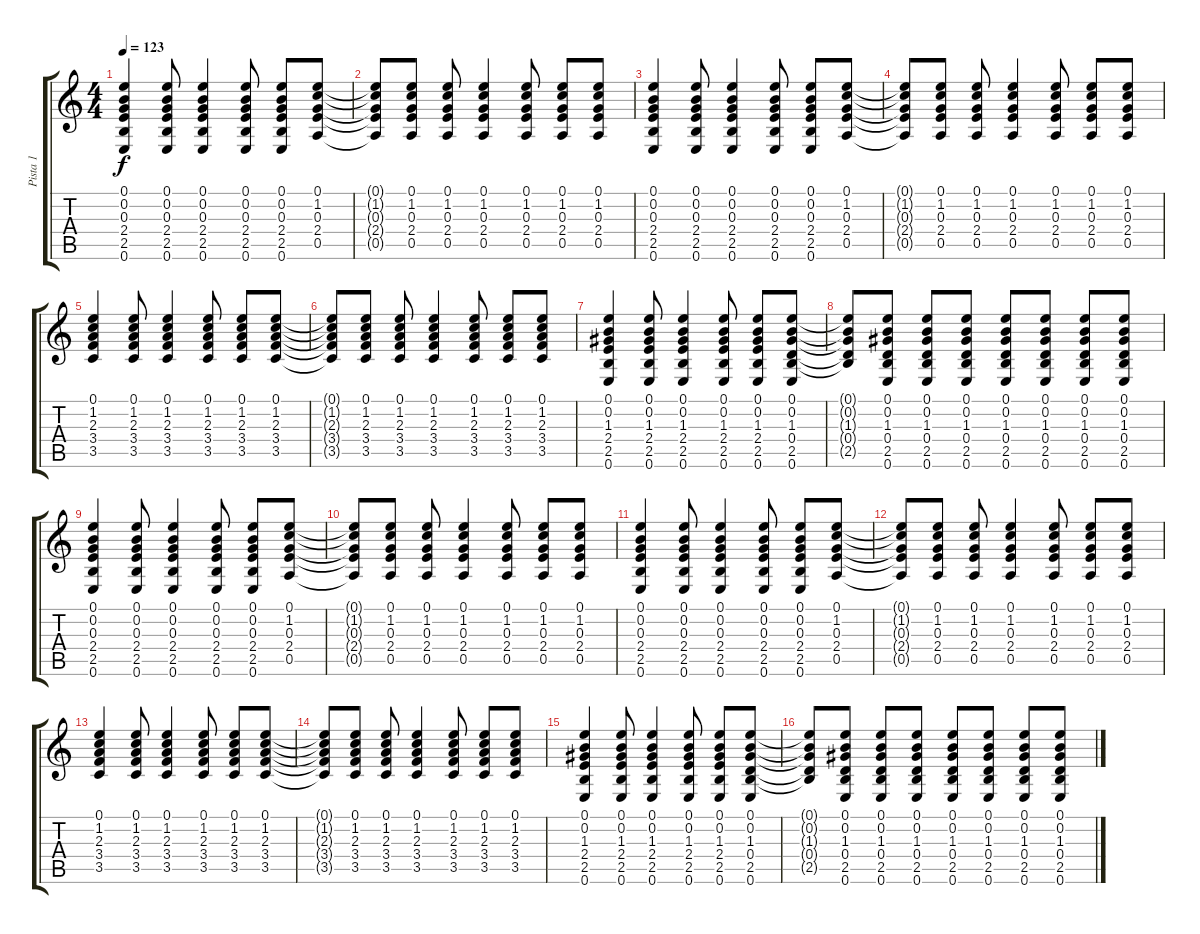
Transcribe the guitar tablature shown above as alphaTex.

\track ("Pista 1" "Pista 1") {instrument acousticguitarsteel}
\staff {score tabs}
\tuning (E4 B3 G3 D3 A2 E2) {hide}
\ts (4 4)
\tempo 123
\clef g2
\ks c
(0.1 0.2 0.3 2.4 2.5 0.6).4{dy f} (0.1 0.2 0.3 2.4 2.5 0.6).8 (0.1 0.2 0.3 2.4 2.5 0.6).4 (0.1 0.2 0.3 2.4 2.5 0.6).8 (0.1 0.2 0.3 2.4 2.5 0.6).8 (0.1 1.2 0.3 2.4 0.5).8 |
(0.1{t} 1.2{t} 0.3{t} 2.4{t} 0.5{t}).8 (0.1 1.2 0.3 2.4 0.5).8 (0.1 1.2 0.3 2.4 0.5).8 (0.1 1.2 0.3 2.4 0.5).4 (0.1 1.2 0.3 2.4 0.5).8 (0.1 1.2 0.3 2.4 0.5).8 (0.1 1.2 0.3 2.4 0.5).8 |
(0.1 0.2 0.3 2.4 2.5 0.6).4 (0.1 0.2 0.3 2.4 2.5 0.6).8 (0.1 0.2 0.3 2.4 2.5 0.6).4 (0.1 0.2 0.3 2.4 2.5 0.6).8 (0.1 0.2 0.3 2.4 2.5 0.6).8 (0.1 1.2 0.3 2.4 0.5).8 |
(0.1{t} 1.2{t} 0.3{t} 2.4{t} 0.5{t}).8 (0.1 1.2 0.3 2.4 0.5).8 (0.1 1.2 0.3 2.4 0.5).8 (0.1 1.2 0.3 2.4 0.5).4 (0.1 1.2 0.3 2.4 0.5).8 (0.1 1.2 0.3 2.4 0.5).8 (0.1 1.2 0.3 2.4 0.5).8 |
(0.1 1.2 2.3 3.4 3.5).4 (0.1 1.2 2.3 3.4 3.5).8 (0.1 1.2 2.3 3.4 3.5).4 (0.1 1.2 2.3 3.4 3.5).8 (0.1 1.2 2.3 3.4 3.5).8 (0.1 1.2 2.3 3.4 3.5).8 |
(0.1{t} 1.2{t} 2.3{t} 3.4{t} 3.5{t}).8 (0.1 1.2 2.3 3.4 3.5).8 (0.1 1.2 2.3 3.4 3.5).8 (0.1 1.2 2.3 3.4 3.5).4 (0.1 1.2 2.3 3.4 3.5).8 (0.1 1.2 2.3 3.4 3.5).8 (0.1 1.2 2.3 3.4 3.5).8 |
(0.1 0.2 1.3 2.4 2.5 0.6).4 (0.1 0.2 1.3 2.4 2.5 0.6).8 (0.1 0.2 1.3 2.4 2.5 0.6).4 (0.1 0.2 1.3 2.4 2.5 0.6).8 (0.1 0.2 1.3 2.4 2.5 0.6).8 (0.1 0.2 1.3 0.4 2.5 0.6).8 |
(0.1{t} 0.2{t} 1.3{t} 0.4{t} 2.5{t}).8 (0.1 0.2 1.3 0.4 2.5 0.6).8 (0.1 0.2 1.3 0.4 2.5 0.6).8 (0.1 0.2 1.3 0.4 2.5 0.6).8 (0.1 0.2 1.3 0.4 2.5 0.6).8 (0.1 0.2 1.3 0.4 2.5 0.6).8 (0.1 0.2 1.3 0.4 2.5 0.6).8 (0.1 0.2 1.3 0.4 2.5 0.6).8 |
(0.1 0.2 0.3 2.4 2.5 0.6).4 (0.1 0.2 0.3 2.4 2.5 0.6).8 (0.1 0.2 0.3 2.4 2.5 0.6).4 (0.1 0.2 0.3 2.4 2.5 0.6).8 (0.1 0.2 0.3 2.4 2.5 0.6).8 (0.1 1.2 0.3 2.4 0.5).8 |
(0.1{t} 1.2{t} 0.3{t} 2.4{t} 0.5{t}).8 (0.1 1.2 0.3 2.4 0.5).8 (0.1 1.2 0.3 2.4 0.5).8 (0.1 1.2 0.3 2.4 0.5).4 (0.1 1.2 0.3 2.4 0.5).8 (0.1 1.2 0.3 2.4 0.5).8 (0.1 1.2 0.3 2.4 0.5).8 |
(0.1 0.2 0.3 2.4 2.5 0.6).4 (0.1 0.2 0.3 2.4 2.5 0.6).8 (0.1 0.2 0.3 2.4 2.5 0.6).4 (0.1 0.2 0.3 2.4 2.5 0.6).8 (0.1 0.2 0.3 2.4 2.5 0.6).8 (0.1 1.2 0.3 2.4 0.5).8 |
(0.1{t} 1.2{t} 0.3{t} 2.4{t} 0.5{t}).8 (0.1 1.2 0.3 2.4 0.5).8 (0.1 1.2 0.3 2.4 0.5).8 (0.1 1.2 0.3 2.4 0.5).4 (0.1 1.2 0.3 2.4 0.5).8 (0.1 1.2 0.3 2.4 0.5).8 (0.1 1.2 0.3 2.4 0.5).8 |
(0.1 1.2 2.3 3.4 3.5).4 (0.1 1.2 2.3 3.4 3.5).8 (0.1 1.2 2.3 3.4 3.5).4 (0.1 1.2 2.3 3.4 3.5).8 (0.1 1.2 2.3 3.4 3.5).8 (0.1 1.2 2.3 3.4 3.5).8 |
(0.1{t} 1.2{t} 2.3{t} 3.4{t} 3.5{t}).8 (0.1 1.2 2.3 3.4 3.5).8 (0.1 1.2 2.3 3.4 3.5).8 (0.1 1.2 2.3 3.4 3.5).4 (0.1 1.2 2.3 3.4 3.5).8 (0.1 1.2 2.3 3.4 3.5).8 (0.1 1.2 2.3 3.4 3.5).8 |
(0.1 0.2 1.3 2.4 2.5 0.6).4 (0.1 0.2 1.3 2.4 2.5 0.6).8 (0.1 0.2 1.3 2.4 2.5 0.6).4 (0.1 0.2 1.3 2.4 2.5 0.6).8 (0.1 0.2 1.3 2.4 2.5 0.6).8 (0.1 0.2 1.3 0.4 2.5 0.6).8 |
(0.1{t} 0.2{t} 1.3{t} 0.4{t} 2.5{t}).8 (0.1 0.2 1.3 0.4 2.5 0.6).8 (0.1 0.2 1.3 0.4 2.5 0.6).8 (0.1 0.2 1.3 0.4 2.5 0.6).8 (0.1 0.2 1.3 0.4 2.5 0.6).8 (0.1 0.2 1.3 0.4 2.5 0.6).8 (0.1 0.2 1.3 0.4 2.5 0.6).8 (0.1 0.2 1.3 0.4 2.5 0.6).8
